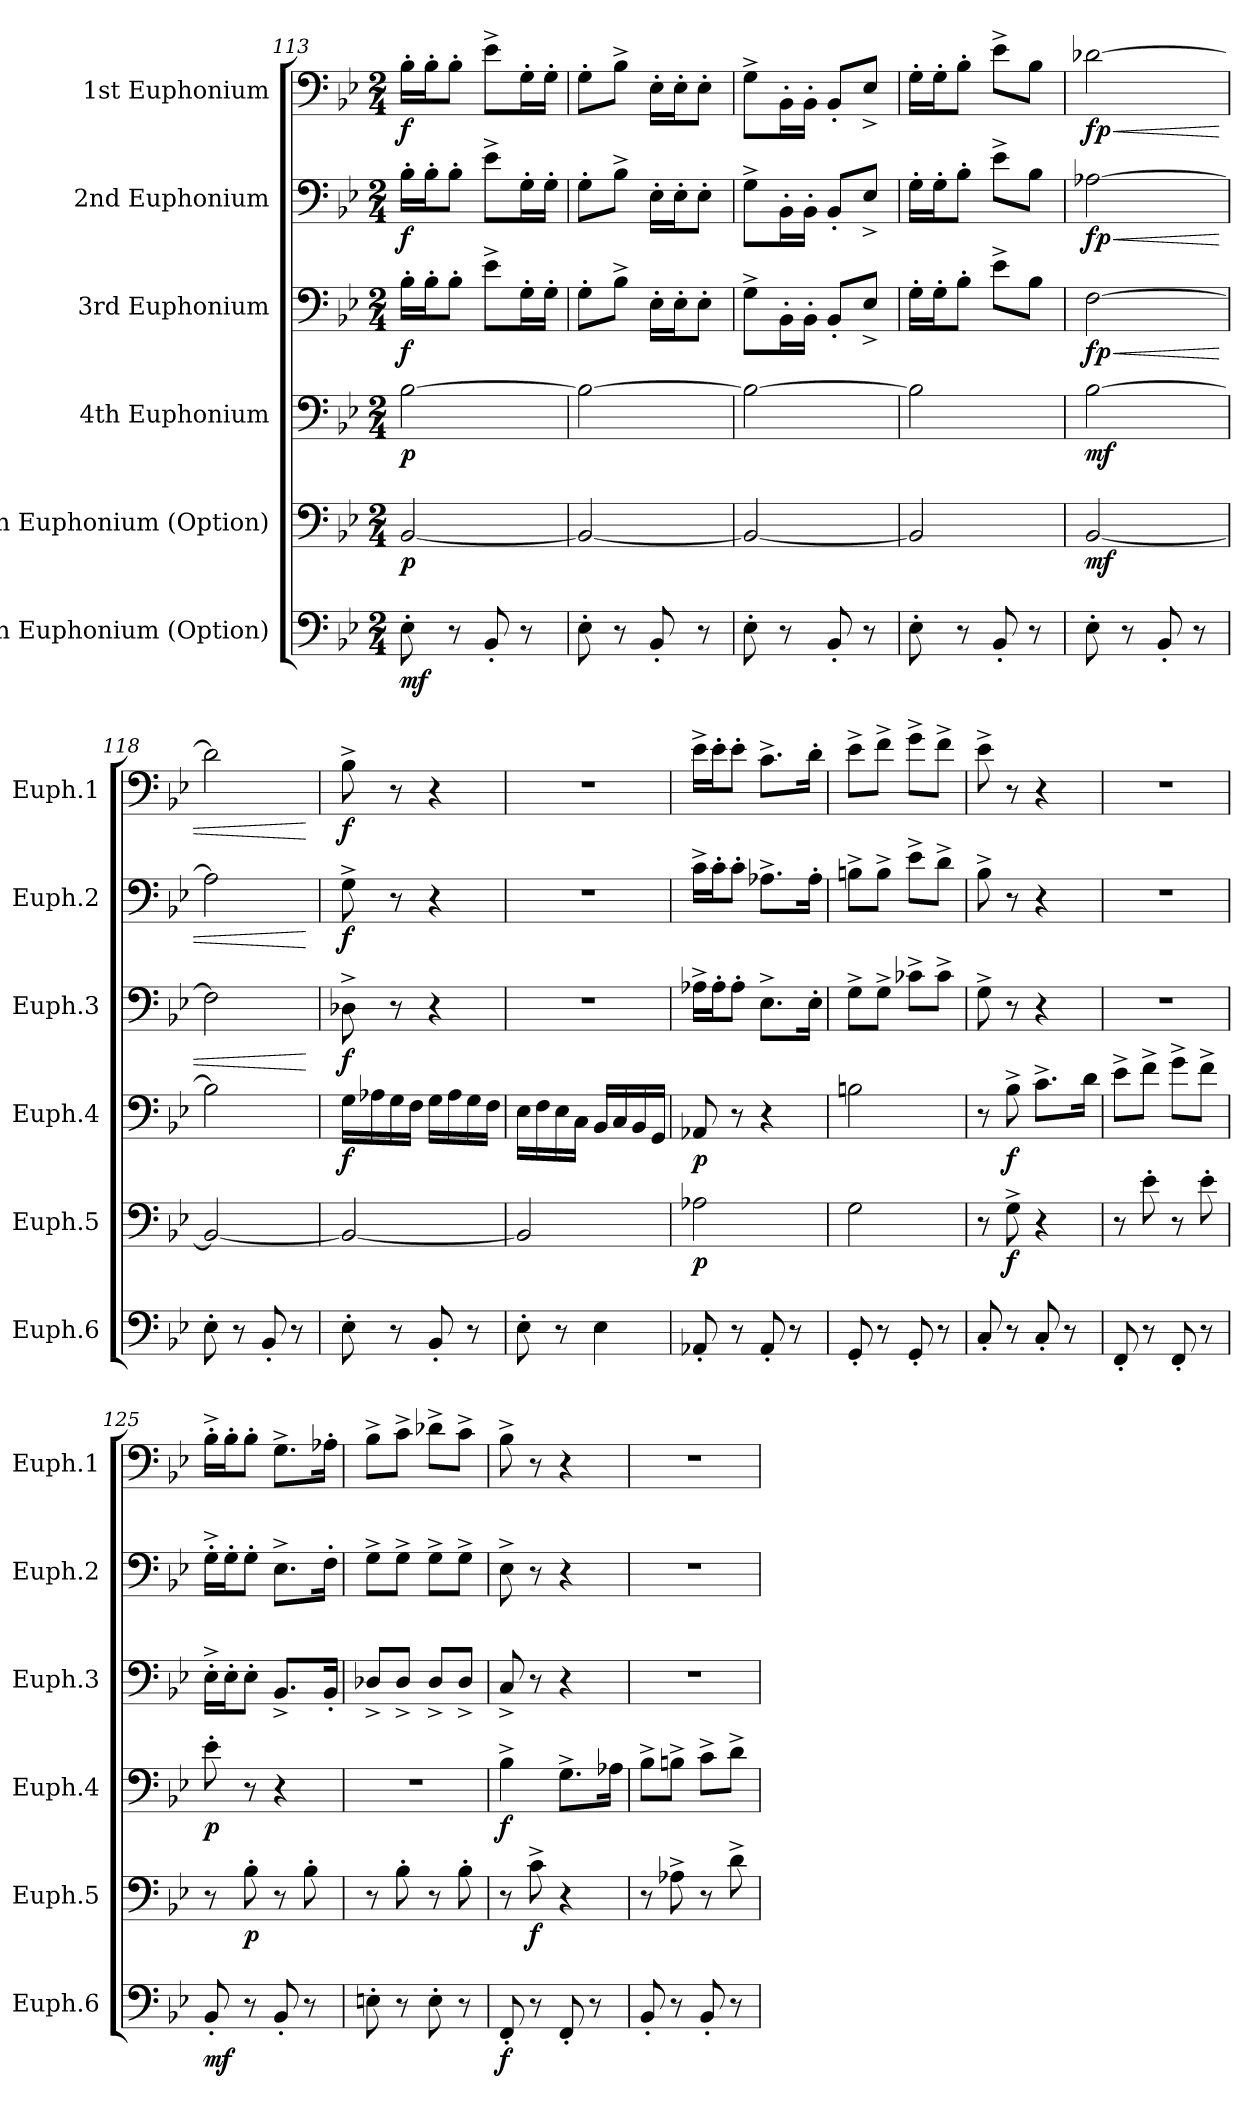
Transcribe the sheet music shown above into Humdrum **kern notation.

**kern	**dynam	**kern	**dynam	**kern	**dynam	**kern	**dynam	**kern	**dynam	**kern	**dynam
*part6	*part6	*part5	*part5	*part4	*part4	*part3	*part3	*part2	*part2	*part1	*part1
*staff6	*staff6	*staff5	*staff5	*staff4	*staff4	*staff3	*staff3	*staff2	*staff2	*staff1	*staff1
*I"6th Euphonium (Option)	*	*I"5th Euphonium (Option)	*	*I"4th Euphonium	*	*I"3rd Euphonium	*	*I"2nd Euphonium	*	*I"1st Euphonium	*
*I'Euph.6	*	*I'Euph.5	*	*I'Euph.4	*	*I'Euph.3	*	*I'Euph.2	*	*I'Euph.1	*
*clefF4	*	*clefF4	*	*clefF4	*	*clefF4	*	*clefF4	*	*clefF4	*
*k[b-e-]	*	*k[b-e-]	*	*k[b-e-]	*	*k[b-e-]	*	*k[b-e-]	*	*k[b-e-]	*
*M2/4	*	*M2/4	*	*M2/4	*	*M2/4	*	*M2/4	*	*M2/4	*
=113	=113	=113	=113	=113	=113	=113	=113	=113	=113	=113	=113
!	!LO:DY:b	!	!LO:DY:b	!	!LO:DY:b	!	!LO:DY:b	!	!LO:DY:b	!	!LO:DY:b
8E-'\	mf	[2BB-/	p	[2B-\	p	16B-'\LL	f	16B-'\LL	f	16B-'\LL	f
.	.	.	.	.	.	16B-'\J	.	16B-'\J	.	16B-'\J	.
8r	.	.	.	.	.	8B-'\J	.	8B-'\J	.	8B-'\J	.
8BB-'/	.	.	.	.	.	8e-^\L	.	8e-^\L	.	8e-^\L	.
8r	.	.	.	.	.	16G'\L	.	16G'\L	.	16G'\L	.
.	.	.	.	.	.	16G'\JJ	.	16G'\JJ	.	16G'\JJ	.
!!LO:PB:g=z
=114	=114	=114	=114	=114	=114	=114	=114	=114	=114	=114	=114
8E-'\	.	2BB-/_	.	2B-\_	.	8G'\L	.	8G'\L	.	8G'\L	.
8r	.	.	.	.	.	8B-^\J	.	8B-^\J	.	8B-^\J	.
8BB-'/	.	.	.	.	.	16E-'\LL	.	16E-'\LL	.	16E-'\LL	.
.	.	.	.	.	.	16E-'\J	.	16E-'\J	.	16E-'\J	.
8r	.	.	.	.	.	8E-'\J	.	8E-'\J	.	8E-'\J	.
=115	=115	=115	=115	=115	=115	=115	=115	=115	=115	=115	=115
8E-'\	.	2BB-/_	.	2B-\_	.	8G^\L	.	8G^\L	.	8G^\L	.
8r	.	.	.	.	.	16BB-'\L	.	16BB-'\L	.	16BB-'\L	.
.	.	.	.	.	.	16BB-'\JJ	.	16BB-'\JJ	.	16BB-'\JJ	.
8BB-'/	.	.	.	.	.	8BB-'/L	.	8BB-'/L	.	8BB-'/L	.
8r	.	.	.	.	.	8E-^/J	.	8E-^/J	.	8E-^/J	.
=116	=116	=116	=116	=116	=116	=116	=116	=116	=116	=116	=116
8E-'\	.	2BB-/]	.	2B-\]	.	16G'\LL	.	16G'\LL	.	16G'\LL	.
.	.	.	.	.	.	16G'\J	.	16G'\J	.	16G'\J	.
8r	.	.	.	.	.	8B-'\J	.	8B-'\J	.	8B-'\J	.
8BB-'/	.	.	.	.	.	8e-^\L	.	8e-^\L	.	8e-^\L	.
8r	.	.	.	.	.	8B-\J	.	8B-\J	.	8B-\J	.
=117	=117	=117	=117	=117	=117	=117	=117	=117	=117	=117	=117
!	!	!	!LO:DY:b	!	!LO:DY:b	!	!LO:HP:b	!	!LO:HP:b	!	!LO:HP:b
!	!	!	!	!	!	!	!LO:DY:n=1:b	!	!LO:DY:n=1:b	!	!LO:DY:n=1:b
8E-'\	.	[2BB-/	mf	[2B-\	mf	[2F\	< fp	[2A-X\	< fp	[2d-X\	< fp
8r	.	.	.	.	.	.	.	.	.	.	.
8BB-'/	.	.	.	.	.	.	.	.	.	.	.
8r	.	.	.	.	.	.	.	.	.	.	.
=118	=118	=118	=118	=118	=118	=118	=118	=118	=118	=118	=118
8E-'\	.	2BB-/_	.	2B-\]	.	2F\]	.	2A-\]	.	2d-\]	.
8r	.	.	.	.	.	.	.	.	.	.	.
8BB-'/	.	.	.	.	.	.	.	.	.	.	.
8r	.	.	.	.	.	.	.	.	.	.	.
.	.	.	.	.	.	.	[	.	[	.	[
=119	=119	=119	=119	=119	=119	=119	=119	=119	=119	=119	=119
!	!	!	!	!	!LO:DY:b	!	!LO:DY:b	!	!LO:DY:b	!	!LO:DY:b
8E-'\	.	2BB-/_	.	16G\LL	f	8D-X^\	f	8G^\	f	8B-^\	f
.	.	.	.	16A-X\	.	.	.	.	.	.	.
8r	.	.	.	16G\	.	8r	.	8r	.	8r	.
.	.	.	.	16F\JJ	.	.	.	.	.	.	.
8BB-'/	.	.	.	16G\LL	.	4r	.	4r	.	4r	.
.	.	.	.	16A-\	.	.	.	.	.	.	.
8r	.	.	.	16G\	.	.	.	.	.	.	.
.	.	.	.	16F\JJ	.	.	.	.	.	.	.
!!LO:LB:g=z
=120	=120	=120	=120	=120	=120	=120	=120	=120	=120	=120	=120
8E-'\	.	2BB-/]	.	16E-\LL	.	2r	.	2r	.	2r	.
.	.	.	.	16F\	.	.	.	.	.	.	.
8r	.	.	.	16E-\	.	.	.	.	.	.	.
.	.	.	.	16C\JJ	.	.	.	.	.	.	.
4E-\	.	.	.	16BB-/LL	.	.	.	.	.	.	.
.	.	.	.	16C/	.	.	.	.	.	.	.
.	.	.	.	16BB-/	.	.	.	.	.	.	.
.	.	.	.	16GG/JJ	.	.	.	.	.	.	.
=121	=121	=121	=121	=121	=121	=121	=121	=121	=121	=121	=121
!	!	!	!LO:DY:b	!	!LO:DY:b	!	!	!	!	!	!
8AA-X'/	.	2A-X\	p	8AA-X/	p	16A-X^\LL	.	16c^\LL	.	16e-^\LL	.
.	.	.	.	.	.	16A-'\J	.	16c'\J	.	16e-'\J	.
8r	.	.	.	8r	.	8A-'\J	.	8c'\J	.	8e-'\J	.
8AA-'/	.	.	.	4r	.	8.E-^\L	.	8.A-X^\L	.	8.c^\L	.
8r	.	.	.	.	.	.	.	.	.	.	.
.	.	.	.	.	.	16E-'\Jk	.	16A-'\Jk	.	16d'\Jk	.
=122	=122	=122	=122	=122	=122	=122	=122	=122	=122	=122	=122
8GG'/	.	2G\	.	2Bn\	.	8G^\L	.	8Bn^\L	.	8e-^\L	.
8r	.	.	.	.	.	8G^\J	.	8B^\J	.	8f^\J	.
8GG'/	.	.	.	.	.	8c-X^\L	.	8e-^\L	.	8g^\L	.
8r	.	.	.	.	.	8c-^\J	.	8d^\J	.	8f^\J	.
=123	=123	=123	=123	=123	=123	=123	=123	=123	=123	=123	=123
8C'/	.	8r	.	8r	.	8G^\	.	8B-^\	.	8e-^\	.
!	!	!	!LO:DY:b	!	!LO:DY:b	!	!	!	!	!	!
8r	.	8G^\	f	8B-^\	f	8r	.	8r	.	8r	.
8C'/	.	4r	.	8.c^\L	.	4r	.	4r	.	4r	.
8r	.	.	.	.	.	.	.	.	.	.	.
.	.	.	.	16d\Jk	.	.	.	.	.	.	.
=124	=124	=124	=124	=124	=124	=124	=124	=124	=124	=124	=124
8FF'/	.	8r	.	8e-^\L	.	2r	.	2r	.	2r	.
8r	.	8e-'\	.	8f^\J	.	.	.	.	.	.	.
8FF'/	.	8r	.	8g^\L	.	.	.	.	.	.	.
8r	.	8e-'\	.	8f^\J	.	.	.	.	.	.	.
!!LO:PB:g=z
=125	=125	=125	=125	=125	=125	=125	=125	=125	=125	=125	=125
!	!LO:DY:b	!	!	!	!LO:DY:b	!	!	!	!	!	!
8BB-'/	mf	8r	.	8e-'\	p	16E-'^\LL	.	16G'^\LL	.	16B-'^\LL	.
.	.	.	.	.	.	16E-'\J	.	16G'\J	.	16B-'\J	.
!	!	!	!LO:DY:b	!	!	!	!	!	!	!	!
8r	.	8B-'\	p	8r	.	8E-'\J	.	8G'\J	.	8B-'\J	.
8BB-'/	.	8r	.	4r	.	8.BB-^/L	.	8.E-^\L	.	8.G^\L	.
8r	.	8B-'\	.	.	.	.	.	.	.	.	.
.	.	.	.	.	.	16BB-'/Jk	.	16F'\Jk	.	16A-X'\Jk	.
=126	=126	=126	=126	=126	=126	=126	=126	=126	=126	=126	=126
8En'\	.	8r	.	2r	.	8D-X^/L	.	8G^\L	.	8B-^\L	.
8r	.	8B-'\	.	.	.	8D-^/J	.	8G^\J	.	8c^\J	.
8E'\	.	8r	.	.	.	8D-^/L	.	8G^\L	.	8d-X^\L	.
8r	.	8B-'\	.	.	.	8D-^/J	.	8G^\J	.	8c^\J	.
=127	=127	=127	=127	=127	=127	=127	=127	=127	=127	=127	=127
!	!LO:DY:b	!	!	!	!LO:DY:b	!	!	!	!	!	!
8FF'/	f	8r	.	4B-^\	f	8C^/	.	8E-^\	.	8B-^\	.
!	!	!	!LO:DY:b	!	!	!	!	!	!	!	!
8r	.	8c^\	f	.	.	8r	.	8r	.	8r	.
8FF'/	.	4r	.	8.G^\L	.	4r	.	4r	.	4r	.
8r	.	.	.	.	.	.	.	.	.	.	.
.	.	.	.	16A-X\Jk	.	.	.	.	.	.	.
=128	=128	=128	=128	=128	=128	=128	=128	=128	=128	=128	=128
8BB-'/	.	8r	.	8B-^\L	.	2r	.	2r	.	2r	.
8r	.	8A-X^\	.	8Bn^\J	.	.	.	.	.	.	.
8BB-'/	.	8r	.	8c^\L	.	.	.	.	.	.	.
8r	.	8d^\	.	8d^\J	.	.	.	.	.	.	.
=	=	=	=	=	=	=	=	=	=	=	=
*-	*-	*-	*-	*-	*-	*-	*-	*-	*-	*-	*-
